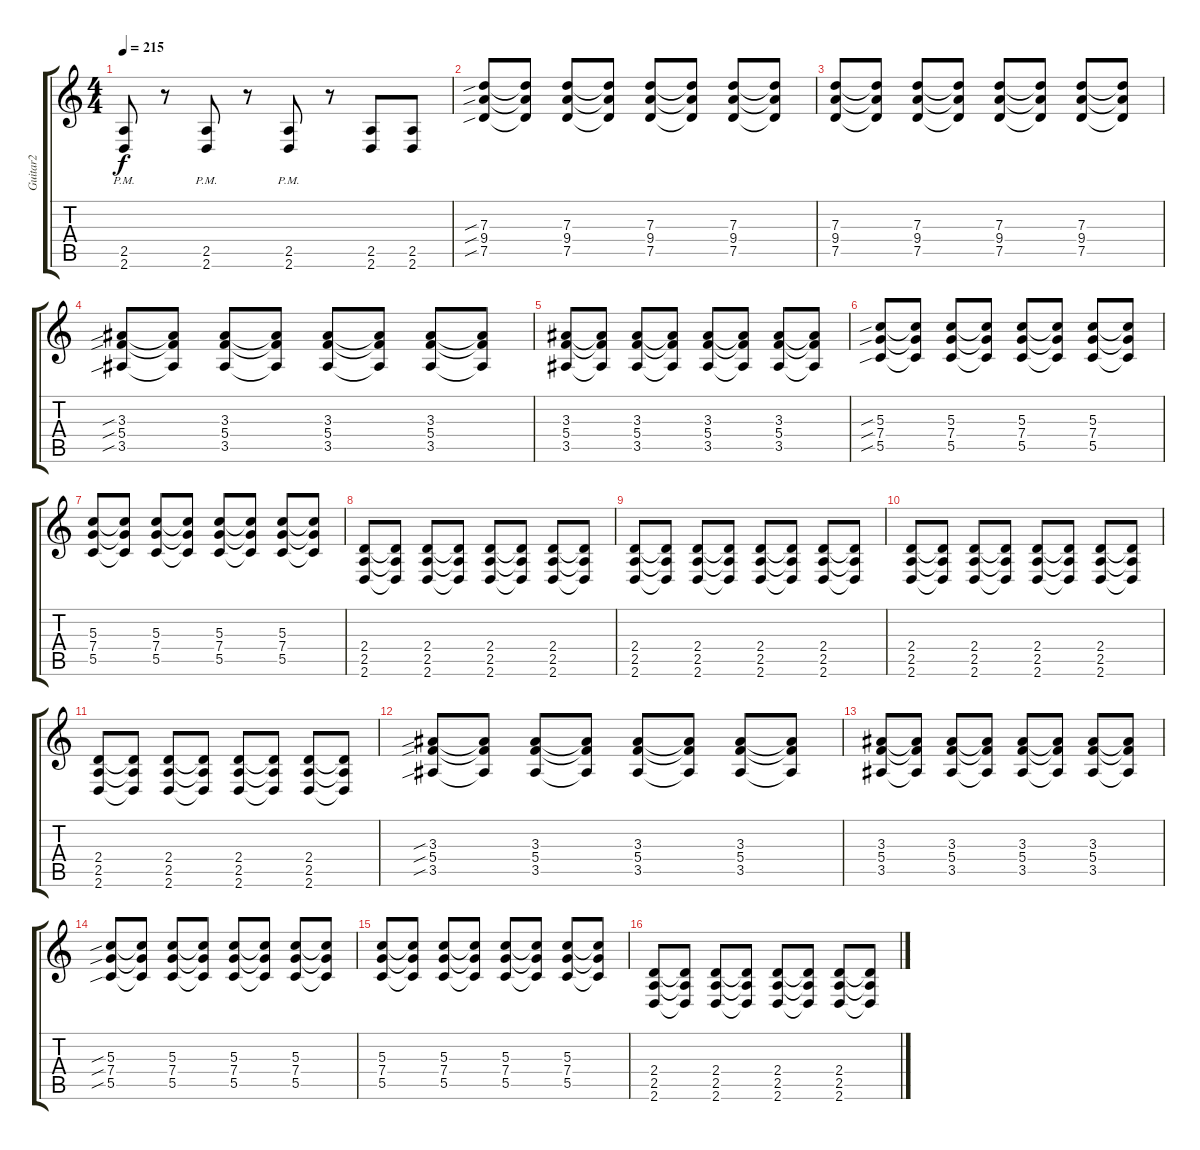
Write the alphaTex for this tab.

\track ("Guitar2" "Guitar2") {instrument distortionguitar}
\staff {score tabs}
\tuning (E4 C4 G3 C3 G2 C2) {hide}
\ts (4 4)
\tempo 215
\clef g2
\ks c
(2.5{pm} 2.6{pm}).8{dy f} r.8 (2.5{pm} 2.6{pm}).8 r.8 (2.5{pm} 2.6{pm}).8 r.8 (2.5 2.6).8 (2.5 2.6).8 |
(7.3{sib} 9.4{sib} 7.5{sib}).8{balance 8} (7.3{t} 9.4{t} 7.5{t}).8 (7.3 9.4 7.5).8 (7.3{t} 9.4{t} 7.5{t}).8 (7.3 9.4 7.5).8 (7.3{t} 9.4{t} 7.5{t}).8 (7.3 9.4 7.5).8 (7.3{t} 9.4{t} 7.5{t}).8 |
(7.3 9.4 7.5).8 (7.3{t} 9.4{t} 7.5{t}).8 (7.3 9.4 7.5).8 (7.3{t} 9.4{t} 7.5{t}).8 (7.3 9.4 7.5).8 (7.3{t} 9.4{t} 7.5{t}).8 (7.3 9.4 7.5).8 (7.3{t} 9.4{t} 7.5{t}).8 |
(3.3{sib} 5.4{sib} 3.5{sib}).8 (3.3{t} 5.4{t} 3.5{t}).8 (3.3 5.4 3.5).8 (3.3{t} 5.4{t} 3.5{t}).8 (3.3 5.4 3.5).8 (3.3{t} 5.4{t} 3.5{t}).8 (3.3 5.4 3.5).8 (3.3{t} 5.4{t} 3.5{t}).8 |
(3.3 5.4 3.5).8 (3.3{t} 5.4{t} 3.5{t}).8 (3.3 5.4 3.5).8 (3.3{t} 5.4{t} 3.5{t}).8 (3.3 5.4 3.5).8 (3.3{t} 5.4{t} 3.5{t}).8 (3.3 5.4 3.5).8 (3.3{t} 5.4{t} 3.5{t}).8 |
(5.3{sib} 7.4{sib} 5.5{sib}).8 (5.3{t} 7.4{t} 5.5{t}).8 (5.3 7.4 5.5).8 (5.3{t} 7.4{t} 5.5{t}).8 (5.3 7.4 5.5).8 (5.3{t} 7.4{t} 5.5{t}).8 (5.3 7.4 5.5).8 (5.3{t} 7.4{t} 5.5{t}).8 |
(5.3 7.4 5.5).8 (5.3{t} 7.4{t} 5.5{t}).8 (5.3 7.4 5.5).8 (5.3{t} 7.4{t} 5.5{t}).8 (5.3 7.4 5.5).8 (5.3{t} 7.4{t} 5.5{t}).8 (5.3 7.4 5.5).8 (5.3{t} 7.4{t} 5.5{t}).8 |
(2.4 2.5 2.6).8 (2.4{t} 2.5{t} 2.6{t}).8 (2.4 2.5 2.6).8 (2.4{t} 2.5{t} 2.6{t}).8 (2.4 2.5 2.6).8 (2.4{t} 2.5{t} 2.6{t}).8 (2.4 2.5 2.6).8 (2.4{t} 2.5{t} 2.6{t}).8 |
(2.4 2.5 2.6).8 (2.4{t} 2.5{t} 2.6{t}).8 (2.4 2.5 2.6).8 (2.4{t} 2.5{t} 2.6{t}).8 (2.4 2.5 2.6).8 (2.4{t} 2.5{t} 2.6{t}).8 (2.4 2.5 2.6).8 (2.4{t} 2.5{t} 2.6{t}).8 |
(2.4 2.5 2.6).8 (2.4{t} 2.5{t} 2.6{t}).8 (2.4 2.5 2.6).8 (2.4{t} 2.5{t} 2.6{t}).8 (2.4 2.5 2.6).8 (2.4{t} 2.5{t} 2.6{t}).8 (2.4 2.5 2.6).8 (2.4{t} 2.5{t} 2.6{t}).8 |
(2.4 2.5 2.6).8 (2.4{t} 2.5{t} 2.6{t}).8 (2.4 2.5 2.6).8 (2.4{t} 2.5{t} 2.6{t}).8 (2.4 2.5 2.6).8 (2.4{t} 2.5{t} 2.6{t}).8 (2.4 2.5 2.6).8 (2.4{t} 2.5{t} 2.6{t}).8 |
(3.3{sib} 5.4{sib} 3.5{sib}).8 (3.3{t} 5.4{t} 3.5{t}).8 (3.3 5.4 3.5).8 (3.3{t} 5.4{t} 3.5{t}).8 (3.3 5.4 3.5).8 (3.3{t} 5.4{t} 3.5{t}).8 (3.3 5.4 3.5).8 (3.3{t} 5.4{t} 3.5{t}).8 |
(3.3 5.4 3.5).8 (3.3{t} 5.4{t} 3.5{t}).8 (3.3 5.4 3.5).8 (3.3{t} 5.4{t} 3.5{t}).8 (3.3 5.4 3.5).8 (3.3{t} 5.4{t} 3.5{t}).8 (3.3 5.4 3.5).8 (3.3{t} 5.4{t} 3.5{t}).8 |
(5.3{sib} 7.4{sib} 5.5{sib}).8 (5.3{t} 7.4{t} 5.5{t}).8 (5.3 7.4 5.5).8 (5.3{t} 7.4{t} 5.5{t}).8 (5.3 7.4 5.5).8 (5.3{t} 7.4{t} 5.5{t}).8 (5.3 7.4 5.5).8 (5.3{t} 7.4{t} 5.5{t}).8 |
(5.3 7.4 5.5).8 (5.3{t} 7.4{t} 5.5{t}).8 (5.3 7.4 5.5).8 (5.3{t} 7.4{t} 5.5{t}).8 (5.3 7.4 5.5).8 (5.3{t} 7.4{t} 5.5{t}).8 (5.3 7.4 5.5).8 (5.3{t} 7.4{t} 5.5{t}).8 |
(2.4 2.5 2.6).8 (2.4{t} 2.5{t} 2.6{t}).8 (2.4 2.5 2.6).8 (2.4{t} 2.5{t} 2.6{t}).8 (2.4 2.5 2.6).8 (2.4{t} 2.5{t} 2.6{t}).8 (2.4 2.5 2.6).8 (2.4{t} 2.5{t} 2.6{t}).8
